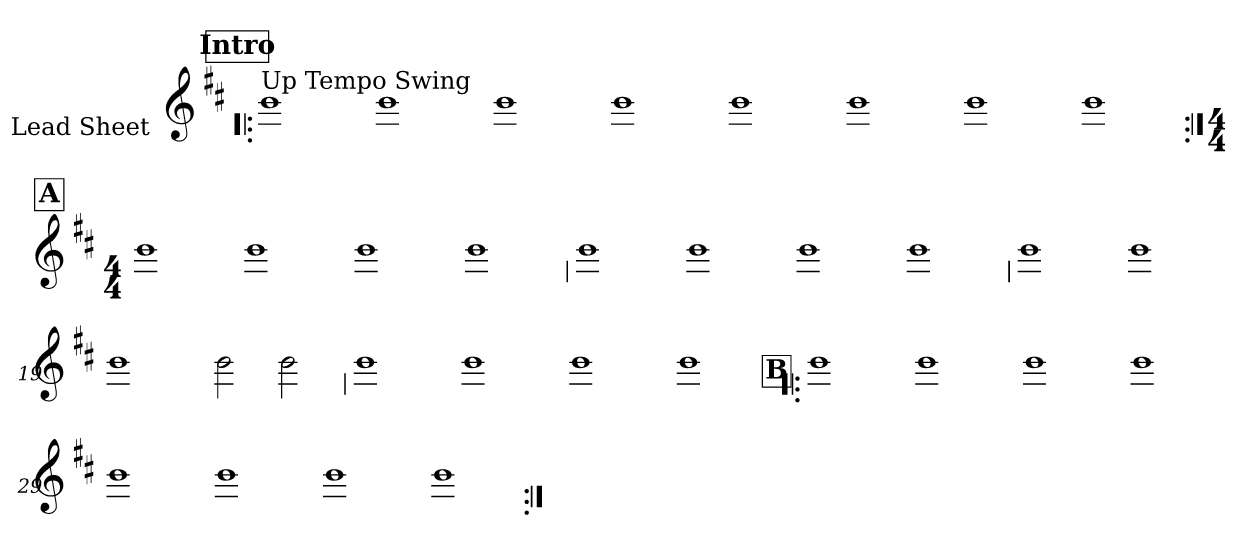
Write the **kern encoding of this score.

**kern
*part1
*staff1
*I"Lead Sheet
*stria0
*clefG2
*k[f#c#]
*D:
!!LO:REH:place=s1:a:t=Intro
=1!|:
!LO:TX:a:t=Up Tempo Swing
1b
=2-
1b
=3-
1b
=4-
1b
=5-
1b
=6-
1b
=7-
1b
=8-
1b
!!LO:LB:g=z
!!LO:REH:place=s1:a:t=A
=9:|!
*M4/4
1b
=10-
1b
=11-
1b
=12-
1b
!!LO:LB:g=z
=13
1b
=14-
1b
=15-
1b
=16-
1b
!!LO:LB:g=z
=17
1b
=18-
1b
=19-
1b
=20-
2b
2b
!!LO:LB:g=z
=21
1b
=22-
1b
=23-
1b
=24-
1b
!!LO:LB:g=z
!!LO:REH:place=s1:a:t=B
=25!|:
1b
=26-
1b
=27-
1b
=28-
1b
=29-
1b
=30-
1b
=31-
1b
=32-
1b
=:|!
*-
